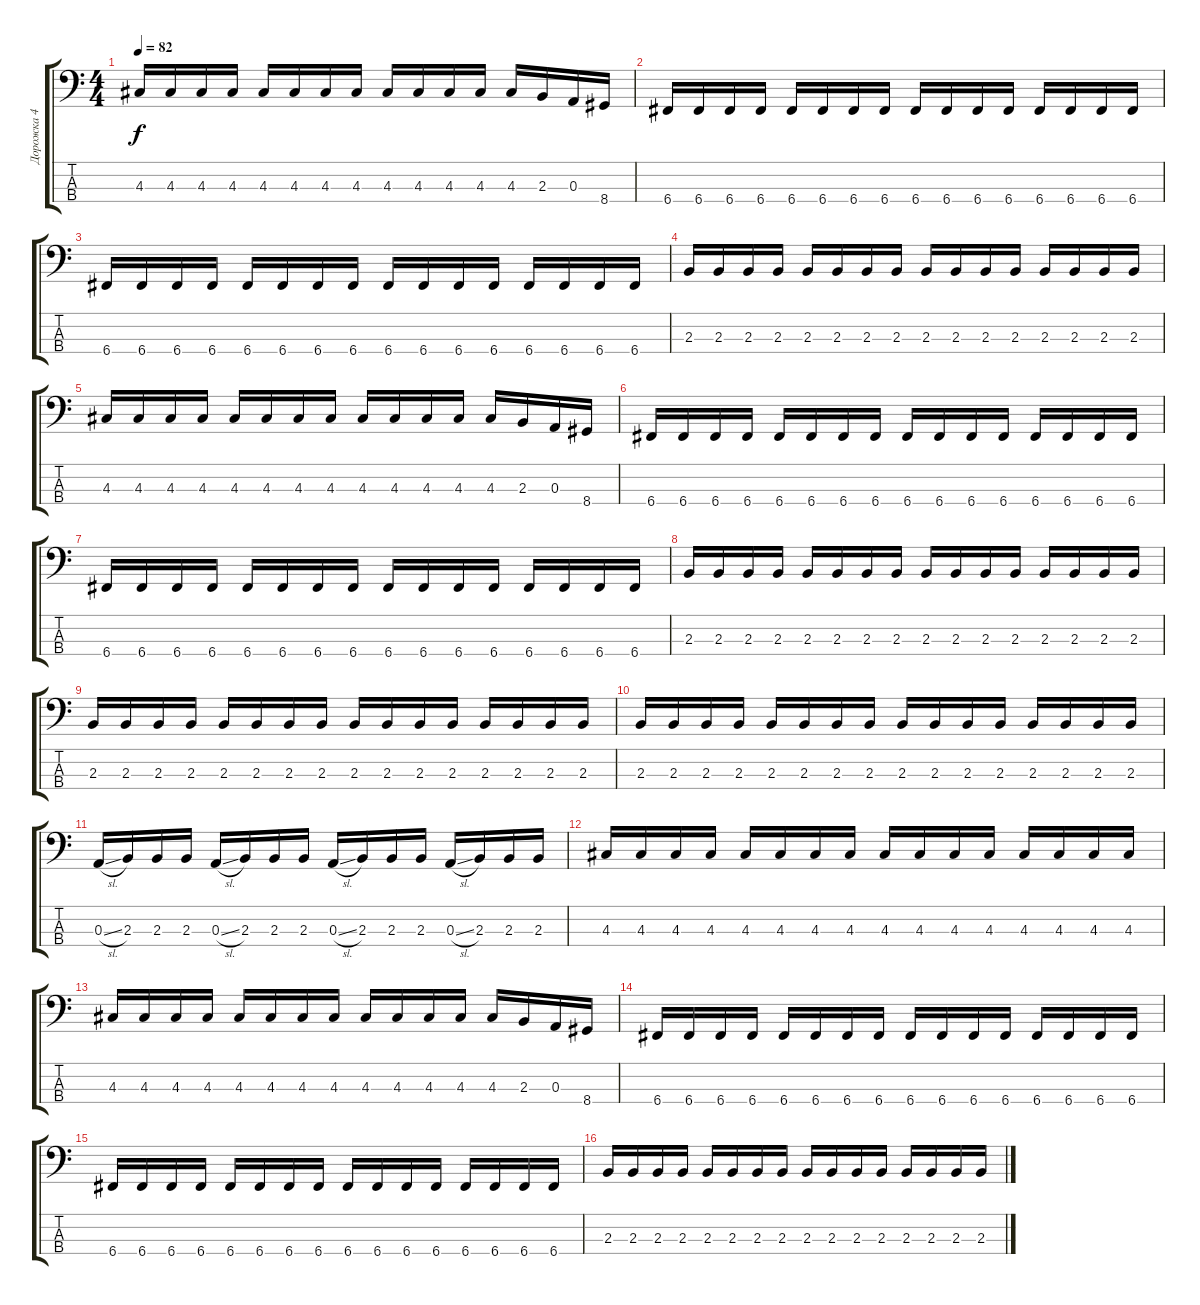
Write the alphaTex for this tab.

\track ("Дорожка 4" "Дорожка 4") {instrument electricbassfinger}
\staff {score tabs}
\tuning (G2 D2 A1 C1) {hide}
\ts (4 4)
\tempo 82
\clef f4
\ks c
4.3.16{dy f} 4.3.16 4.3.16 4.3.16 4.3.16 4.3.16 4.3.16 4.3.16 4.3.16 4.3.16 4.3.16 4.3.16 4.3.16 2.3.16 0.3.16 8.4.16 |
6.4.16 6.4.16 6.4.16 6.4.16 6.4.16 6.4.16 6.4.16 6.4.16 6.4.16 6.4.16 6.4.16 6.4.16 6.4.16 6.4.16 6.4.16 6.4.16 |
6.4.16 6.4.16 6.4.16 6.4.16 6.4.16 6.4.16 6.4.16 6.4.16 6.4.16 6.4.16 6.4.16 6.4.16 6.4.16 6.4.16 6.4.16 6.4.16 |
2.3.16 2.3.16 2.3.16 2.3.16 2.3.16 2.3.16 2.3.16 2.3.16 2.3.16 2.3.16 2.3.16 2.3.16 2.3.16 2.3.16 2.3.16 2.3.16 |
4.3.16 4.3.16 4.3.16 4.3.16 4.3.16 4.3.16 4.3.16 4.3.16 4.3.16 4.3.16 4.3.16 4.3.16 4.3.16 2.3.16 0.3.16 8.4.16 |
6.4.16 6.4.16 6.4.16 6.4.16 6.4.16 6.4.16 6.4.16 6.4.16 6.4.16 6.4.16 6.4.16 6.4.16 6.4.16 6.4.16 6.4.16 6.4.16 |
6.4.16 6.4.16 6.4.16 6.4.16 6.4.16 6.4.16 6.4.16 6.4.16 6.4.16 6.4.16 6.4.16 6.4.16 6.4.16 6.4.16 6.4.16 6.4.16 |
2.3.16 2.3.16 2.3.16 2.3.16 2.3.16 2.3.16 2.3.16 2.3.16 2.3.16 2.3.16 2.3.16 2.3.16 2.3.16 2.3.16 2.3.16 2.3.16 |
2.3.16 2.3.16 2.3.16 2.3.16 2.3.16 2.3.16 2.3.16 2.3.16 2.3.16 2.3.16 2.3.16 2.3.16 2.3.16 2.3.16 2.3.16 2.3.16 |
2.3.16 2.3.16 2.3.16 2.3.16 2.3.16 2.3.16 2.3.16 2.3.16 2.3.16 2.3.16 2.3.16 2.3.16 2.3.16 2.3.16 2.3.16 2.3.16 |
0.3{sl}.16 2.3.16 2.3.16 2.3.16 0.3{sl}.16 2.3.16 2.3.16 2.3.16 0.3{sl}.16 2.3.16 2.3.16 2.3.16 0.3{sl}.16 2.3.16 2.3.16 2.3.16 |
4.3.16 4.3.16 4.3.16 4.3.16 4.3.16 4.3.16 4.3.16 4.3.16 4.3.16 4.3.16 4.3.16 4.3.16 4.3.16 4.3.16 4.3.16 4.3.16 |
4.3.16 4.3.16 4.3.16 4.3.16 4.3.16 4.3.16 4.3.16 4.3.16 4.3.16 4.3.16 4.3.16 4.3.16 4.3.16 2.3.16 0.3.16 8.4.16 |
6.4.16 6.4.16 6.4.16 6.4.16 6.4.16 6.4.16 6.4.16 6.4.16 6.4.16 6.4.16 6.4.16 6.4.16 6.4.16 6.4.16 6.4.16 6.4.16 |
6.4.16 6.4.16 6.4.16 6.4.16 6.4.16 6.4.16 6.4.16 6.4.16 6.4.16 6.4.16 6.4.16 6.4.16 6.4.16 6.4.16 6.4.16 6.4.16 |
2.3.16 2.3.16 2.3.16 2.3.16 2.3.16 2.3.16 2.3.16 2.3.16 2.3.16 2.3.16 2.3.16 2.3.16 2.3.16 2.3.16 2.3.16 2.3.16
